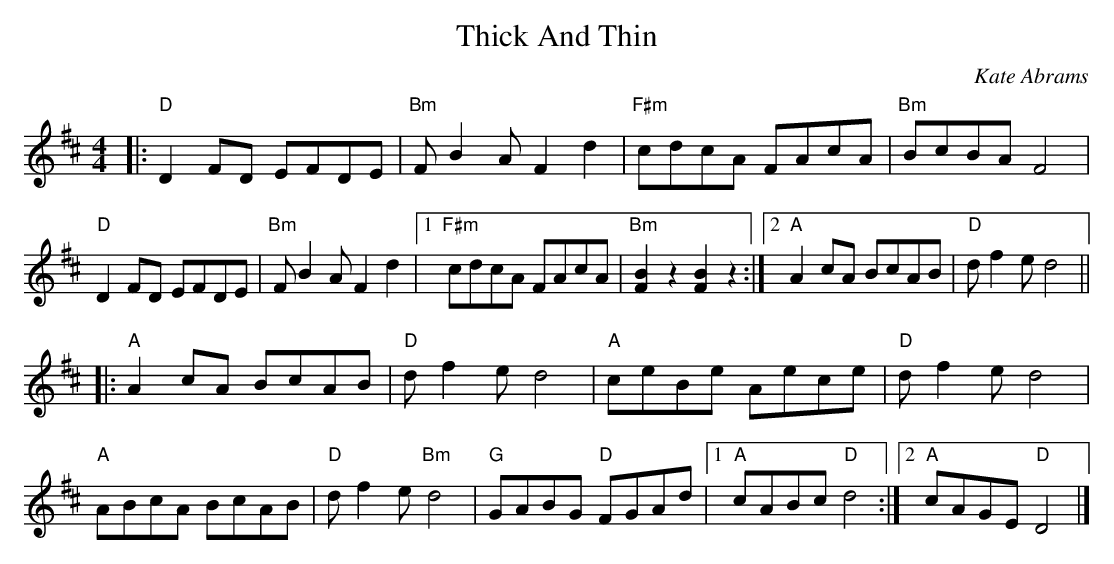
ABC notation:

X:1
T: Thick And Thin
C: Kate Abrams
M: 4/4
L: 1/8
K: D
|:\
"D"D2FD EFDE|"Bm"FB2AF2d2|"F#m"cdcA FAcA|"Bm"BcBA F4|
"D"D2FD EFDE|"Bm"FB2AF2d2|1"F#m"cdcA FAcA|"Bm"[F2B2]z2[F2B2]z2:|2\
"A"A2cA BcAB|"D"df2e d4||
|:\
"A"A2cA BcAB|"D"df2e d4|"A"ceBe Aece|"D"df2e d4|
"A"ABcA BcAB|"D"df2e "Bm"d4|"G"GABG "D"FGAd|1"A"cABc"D"d4:|2\
"A"cAGE "D"D4|]
